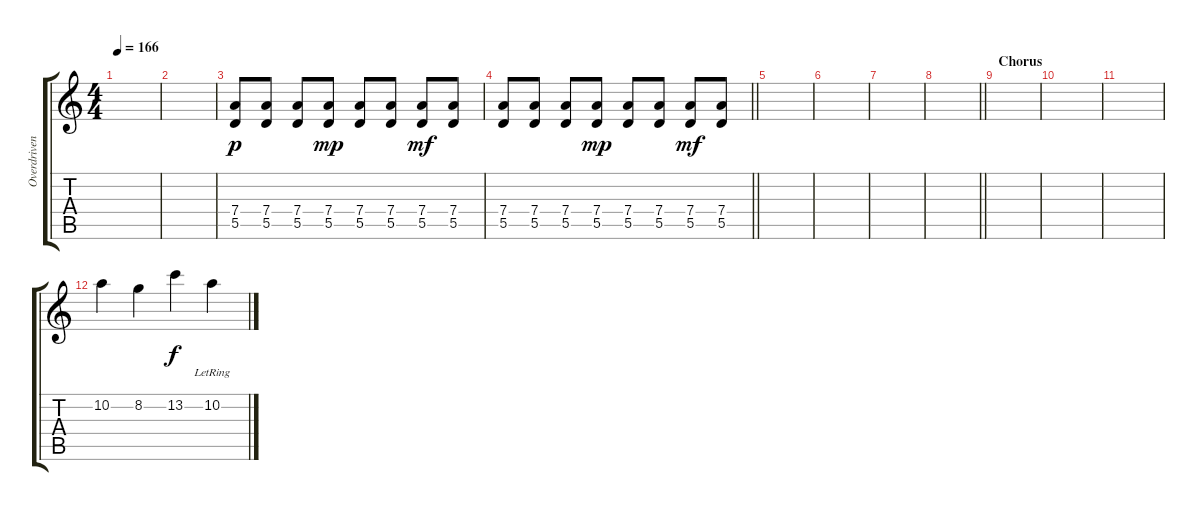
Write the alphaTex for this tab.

\track ("Overdriven" "Overdriven") {instrument overdrivenguitar}
\staff {score tabs}
\tuning (E4 B3 G3 D3 A2 E2) {hide}
\ts (4 4)
\tempo 166
\clef g2
\ks c
|
|
(7.4 5.5).8{dy p} (7.4 5.5).8 (7.4 5.5).8 (7.4 5.5).8{dy mp} (7.4 5.5).8 (7.4 5.5).8 (7.4 5.5).8{dy mf} (7.4 5.5).8 |
\barLineRight lightlight
(7.4 5.5).8 (7.4 5.5).8 (7.4 5.5).8 (7.4 5.5).8{dy mp} (7.4 5.5).8 (7.4 5.5).8 (7.4 5.5).8{dy mf} (7.4 5.5).8 |
|
|
|
\barLineRight lightlight
|
\section ("" "Chorus")
|
|
|
10.2.4 8.2.4 13.2.4{dy f} 10.2{lr}.4
